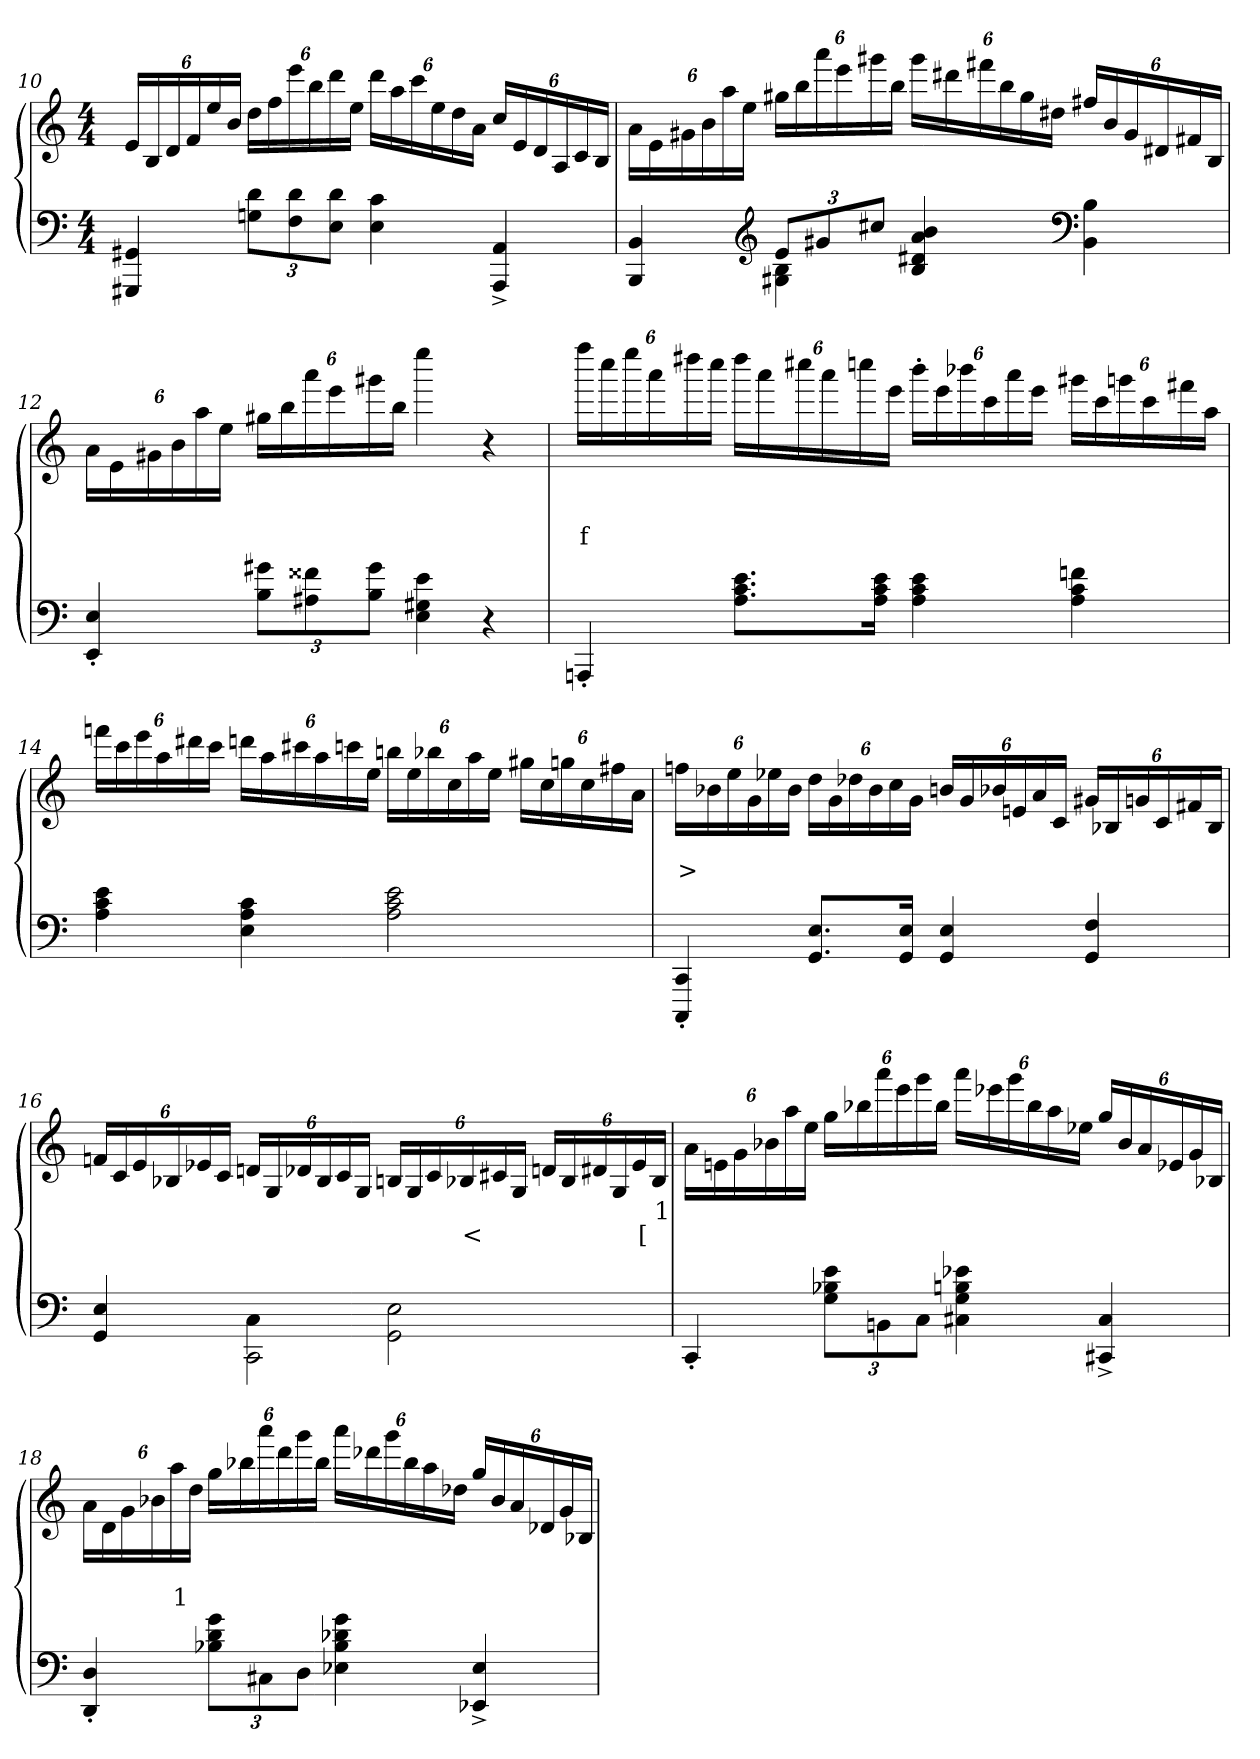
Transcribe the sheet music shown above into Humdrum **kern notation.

**kern	**kern	**text	**text
*part2	*part1	*part1	*part1
*staff2	*staff1	*staff1	*staff1
*clefF4	*clefG2	*	*
*k[]	*k[]	*	*
*M4/4	*M4/4	*	*
=10	=10	=10	=10
4GG#X 4GGG#X	24eLL	.	.
.	24B	.	.
.	24d	.	.
.	24f	.	.
.	24ee	.	.
.	24bJJ	.	.
12d 12GnL	24ddLL	.	.
.	24ff	.	.
12d 12F	24eee	.	.
.	24bb	.	.
12d 12EJ	24ddd	.	.
.	24eeJJ	.	.
4c 4E	24dddLL	.	.
.	24aa	.	.
.	24ccc	.	.
.	24ee	.	.
.	24dd	.	.
.	24aJJ	.	.
4AA^> 4AAA^>	24ccLL	.	.
.	24e	.	.
.	24d	.	.
.	24A	.	.
.	24c	.	.
.	24BJJ	.	.
=11	=11	=11	=11
*^	*	*	*
4BB 4BBB	4ryy	24aLL	.	.
.	.	24e	.	.
.	.	24g#X	.	.
.	.	24b	.	.
.	.	24aa	.	.
.	.	24eeJJ	.	.
*clefG2	*	*	*	*
12eL	4B 4G#	24gg#LL	.	.
.	.	24bb	.	.
12g#X	.	24aaa	.	.
.	.	24eee	.	.
12cc#XJ	.	24ggg#	.	.
.	.	24bbJJ	.	.
4b 4a 4d#X 4B	4ryy	24ggg#LL	.	.
.	.	24ddd#X	.	.
.	.	24fff#X	.	.
.	.	24bb	.	.
.	.	24gg#	.	.
.	.	24dd#JJ	.	.
*clefF4	*	*	*	*
4ryy	4B 4BB	24ff#LL	.	.
.	.	24b	.	.
.	.	24g#	.	.
.	.	24d#	.	.
.	.	24f#	.	.
.	.	24BJJ	.	.
*v	*v	*	*	*
=12	=12	=12	=12
4E'> 4EE'>	24aLL	.	.
.	24e	.	.
.	24g#X	.	.
.	24b	.	.
.	24aa	.	.
.	24eeJJ	.	.
12g#X 12BL	24gg#LL	.	.
.	24bb	.	.
12f##X 12A#X	24aaa	.	.
.	24eee	.	.
12g# 12BJ	24ggg#	.	.
.	24bbJJ	.	.
4e 4G# 4E	4eeee	.	.
4r	4r	.	.
=13	=13	=13	=13
4AAAn'>	24ffffLL	.	f
.	24cccc	.	.
.	24eeee	.	.
.	24aaa	.	.
.	24dddd#X	.	.
.	24ccccJJ	.	.
8.e 8.c 8.AL	24dddd#LL	.	.
.	24aaa	.	.
.	24cccc#X	.	.
.	24aaa	.	.
.	24ccccn	.	.
16e 16c 16AJk	.	.	.
.	24eeeJJ	.	.
4e 4c 4A	24bbb'>LL	.	.
.	24eee	.	.
.	24bbb-X	.	.
.	24ccc	.	.
.	24aaa	.	.
.	24eeeJJ	.	.
4fn 4c 4A	24ggg#XLL	.	.
.	24ccc	.	.
.	24gggn	.	.
.	24ccc	.	.
.	24fff#X	.	.
.	24aaJJ	.	.
=14	=14	=14	=14
4e 4c 4A	24fffnLL	.	.
.	24ccc	.	.
.	24eee	.	.
.	24aa	.	.
.	24ddd#X	.	.
.	24cccJJ	.	.
4c 4A 4E	24dddnLL	.	.
.	24aa	.	.
.	24ccc#X	.	.
.	24aa	.	.
.	24cccn	.	.
.	24eeJJ	.	.
2e 2c 2A	24bbnLL	.	.
.	24ee	.	.
.	24bb-X	.	.
.	24cc	.	.
.	24aa	.	.
.	24eeJJ	.	.
.	24gg#XLL	.	.
.	24cc	.	.
.	24ggn	.	.
.	24cc	.	.
.	24ff#X	.	.
.	24aJJ	.	.
=15	=15	=15	=15
4CC'> 4CCC'>	24ffnLL	.	>
.	24b-X	.	.
.	24ee	.	.
.	24g	.	.
.	24ee-X	.	.
.	24b-JJ	.	.
8.E 8.GGL	24ddLL	.	.
.	24g	.	.
.	24dd-X	.	.
.	24b-	.	.
.	24cc	.	.
16E 16GGJk	.	.	.
.	24gJJ	.	.
4E 4GG	24bnLL	.	.
.	24g	.	.
.	24b-X	.	.
.	24en	.	.
.	24a	.	.
.	24cJJ	.	.
4F 4GG	24g#XLL	.	.
.	24B-	.	.
.	24gn	.	.
.	24c	.	.
.	24f#X	.	.
.	24B-JJ	.	.
=16	=16	=16	=16
*^	*	*	*
4E 4GG	4ryy	24fnLL	.	.
.	.	24c	.	.
.	.	24e	.	.
.	.	24B-X	.	.
.	.	24e-X	.	.
.	.	24cJJ	.	.
4C\	2CC	24dnLL	.	.
.	.	24G	.	.
.	.	24d-X	.	.
.	.	24B-	.	.
.	.	24c	.	.
.	.	24GJJ	.	.
2E\ 2GG\	.	24BnLL	.	.
.	.	24G	.	.
.	.	24c	.	.
.	.	24B-X	.	<
.	.	24c#X	.	.
.	.	24GJJ	.	.
.	4ryy	24dnLL	.	.
.	.	24B-	.	.
.	.	24d#X	.	.
.	.	24G	.	.
.	.	24e-	.	.
.	.	24B-JJ	1	[
*v	*v	*	*	*
=17	=17	=17	=17
4CC'>	24aLL	.	.
.	24en	.	.
.	24g	.	.
.	24b-X	.	.
.	24aa	.	.
.	24eeJJ	.	.
12e 12B-X 12GL	24ggLL	.	.
.	24bb-	.	.
12BBn	24aaa	.	.
.	24eee	.	.
12CJ	24ggg	.	.
.	24bb-JJ	.	.
4e-X 4Bn 4G 4C#X	24aaaLL	.	.
.	24eee-X	.	.
.	24ggg	.	.
.	24bb-	.	.
.	24aa	.	.
.	24ee-JJ	.	.
4C#^> 4CC#^>	24ggLL	.	.
.	24b-	.	.
.	24a	.	.
.	24e-	.	.
.	24g	.	.
.	24B-JJ	.	.
=18	=18	=18	=18
4D'> 4DD'>	24aLL	.	.
.	24d	.	.
.	24g	.	.
.	24b-X	.	.
.	24aa	.	1
.	24ddJJ	.	.
12g 12d 12B-XL	24ggLL	.	.
.	24bb-	.	.
12C#X	24aaa	.	.
.	24ddd	.	.
12DJ	24ggg	.	.
.	24bb-JJ	.	.
4g 4d-X 4B- 4E-X	24aaaLL	.	.
.	24ddd-X	.	.
.	24ggg	.	.
.	24bb-	.	.
.	24aa	.	.
.	24dd-JJ	.	.
4E-^> 4EE-^>	24ggLL	.	.
.	24b-	.	.
.	24a	.	.
.	24d-	.	.
.	24g	.	.
.	24B-JJ	.	.
=	=	=	=
*-	*-	*-	*-
